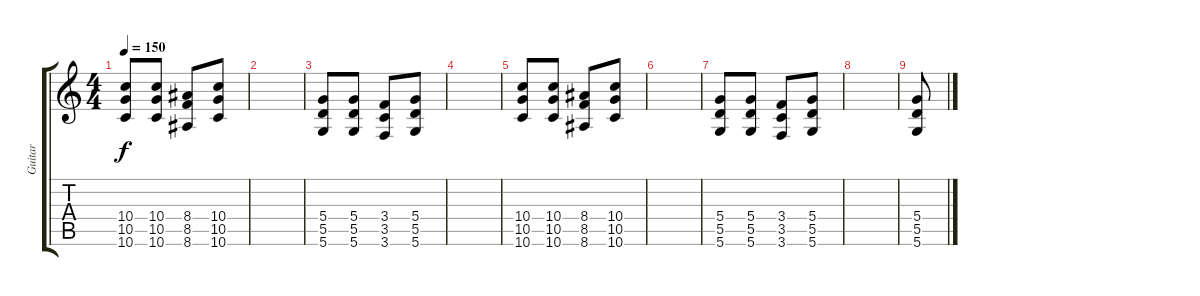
\track ("Guitar" "Guitar") {instrument overdrivenguitar}
\staff {score tabs}
\tuning (E4 B3 G3 D3 A2 D2) {hide}
\ts (4 4)
\tempo 150
\clef g2
\ks c
(10.4 10.5 10.6).8{dy f} (10.4 10.5 10.6).8 (8.4 8.5 8.6).8 (10.4 10.5 10.6).8 |
|
(5.4 5.5 5.6).8 (5.4 5.5 5.6).8 (3.4 3.5 3.6).8 (5.4 5.5 5.6).8 |
|
(10.4 10.5 10.6).8 (10.4 10.5 10.6).8 (8.4 8.5 8.6).8 (10.4 10.5 10.6).8 |
|
(5.4 5.5 5.6).8 (5.4 5.5 5.6).8 (3.4 3.5 3.6).8 (5.4 5.5 5.6).8 |
|
(5.4 5.5 5.6).8
